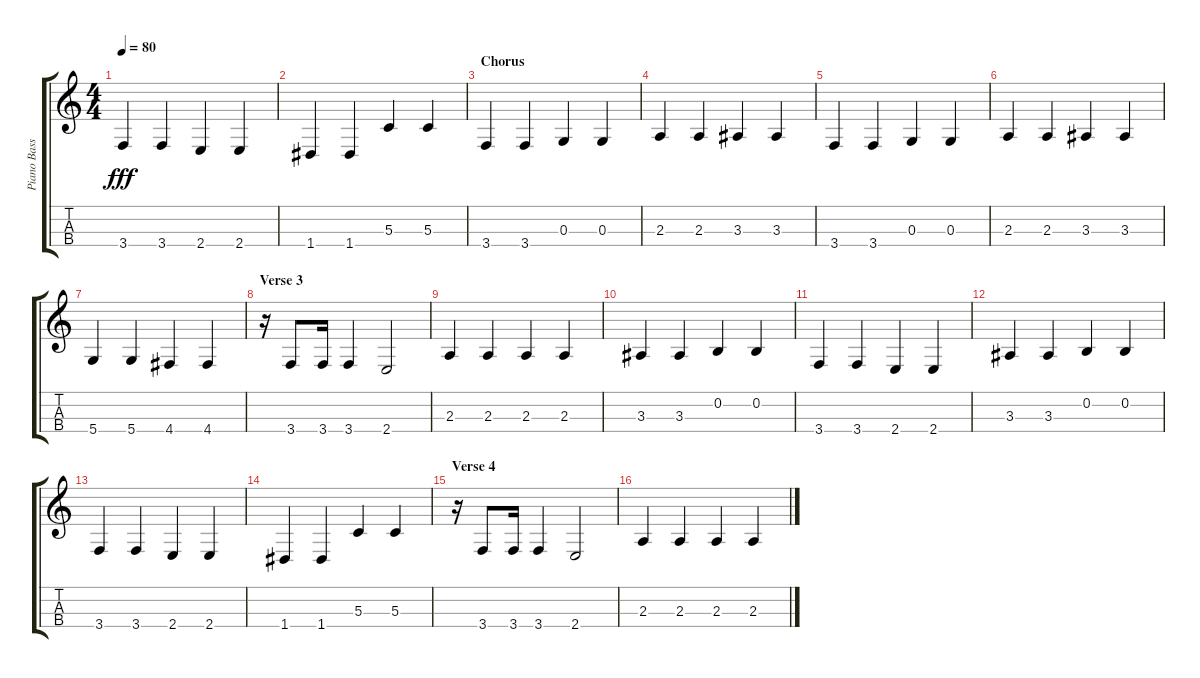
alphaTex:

\track ("Piano Bass" "Piano Bass") {instrument brightacousticpiano}
\staff {score tabs}
\tuning (E4 B3 G3 D3) {hide}
\ts (4 4)
\tempo 80
\clef g2
\ks c
3.4.4{dy fff} 3.4.4 2.4.4 2.4.4 |
1.4.4 1.4.4 5.3.4 5.3.4 |
\section ("" "Chorus")
3.4.4 3.4.4 0.3.4 0.3.4 |
2.3.4 2.3.4 3.3.4 3.3.4 |
3.4.4 3.4.4 0.3.4 0.3.4 |
2.3.4 2.3.4 3.3.4 3.3.4 |
5.4.4 5.4.4 4.4.4 4.4.4 |
\section ("" "Verse 3")
r.16 3.4.8 3.4.16 3.4.4 2.4.2 |
2.3.4 2.3.4 2.3.4 2.3.4 |
3.3.4 3.3.4 0.2.4 0.2.4 |
3.4.4 3.4.4 2.4.4 2.4.4 |
3.3.4 3.3.4 0.2.4 0.2.4 |
3.4.4 3.4.4 2.4.4 2.4.4 |
1.4.4 1.4.4 5.3.4 5.3.4 |
\section ("" "Verse 4")
r.16 3.4.8 3.4.16 3.4.4 2.4.2 |
2.3.4 2.3.4 2.3.4 2.3.4
